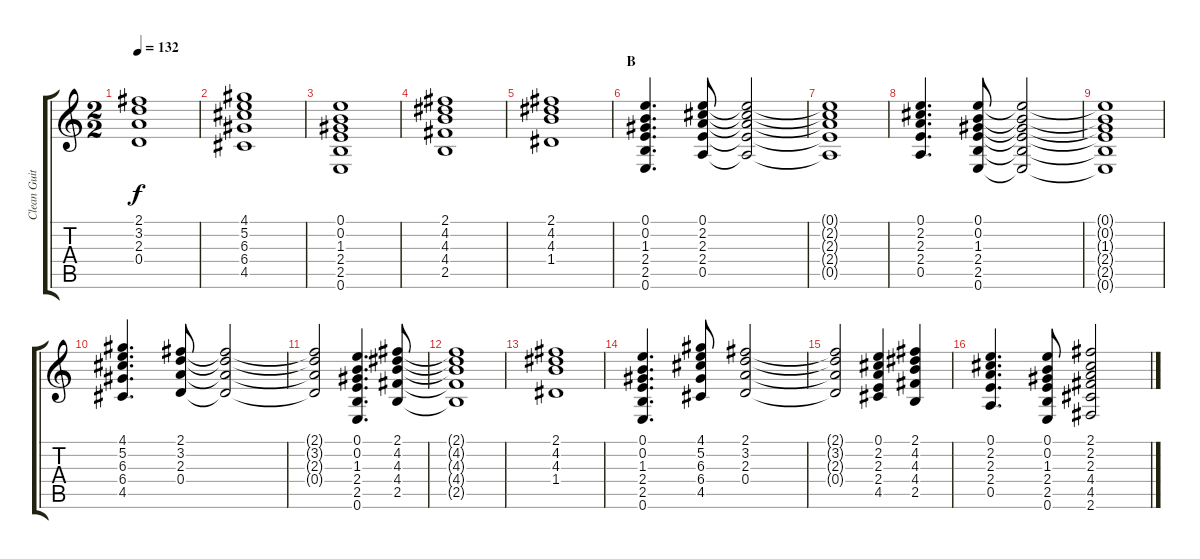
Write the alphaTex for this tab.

\track ("Clean Guitar" "Clean Guit") {instrument electricguitarclean}
\staff {score tabs}
\tuning (E4 B3 G3 D3 A2 E2) {hide}
\ts (2 2)
\tempo 132
\clef g2
\ks c
(2.1 3.2 2.3 0.4).1{dy f} |
(4.1 5.2 6.3 6.4 4.5).1 |
(0.1 0.2 1.3 2.4 2.5 0.6).1 |
(2.1 4.2 4.3 4.4 2.5).1 |
(2.1 4.2 4.3 1.4).1 |
\section ("" "B")
(0.1 0.2 1.3 2.4 2.5 0.6).4{d} (0.1 2.2 2.3 2.4 0.5).8 (0.1{t} 2.2{t} 2.3{t} 2.4{t} 0.5{t}).2 |
(0.1{t} 2.2{t} 2.3{t} 2.4{t} 0.5{t}).1 |
(0.1 2.2 2.3 2.4 0.5).4{d} (0.1 0.2 1.3 2.4 2.5 0.6).8 (0.1{t} 0.2{t} 1.3{t} 2.4{t} 2.5{t} 0.6{t}).2 |
(0.1{t} 0.2{t} 1.3{t} 2.4{t} 2.5{t} 0.6{t}).1 |
(4.1 5.2 6.3 6.4 4.5).4{d} (2.1 3.2 2.3 0.4).8 (2.1{t} 3.2{t} 2.3{t} 0.4{t}).2 |
(2.1{t} 3.2{t} 2.3{t} 0.4{t}).2 (0.1 0.2 1.3 2.4 2.5 0.6).4{d} (2.1 4.2 4.3 4.4 2.5).8 |
(2.1{t} 4.2{t} 4.3{t} 4.4{t} 2.5{t}).1 |
(2.1 4.2 4.3 1.4).1 |
(0.1 0.2 1.3 2.4 2.5 0.6).4{d} (4.1 5.2 6.3 6.4 4.5).8 (2.1 3.2 2.3 0.4).2 |
(2.1{t} 3.2{t} 2.3{t} 0.4{t}).2 (0.1 2.2 2.3 2.4 4.5).4 (2.1 4.2 4.3 4.4 2.5).4 |
(0.1 2.2 2.3 2.4 0.5).4{d} (0.1 0.2 1.3 2.4 2.5 0.6).8 (2.1 2.2 2.3 4.4 4.5 2.6).2
